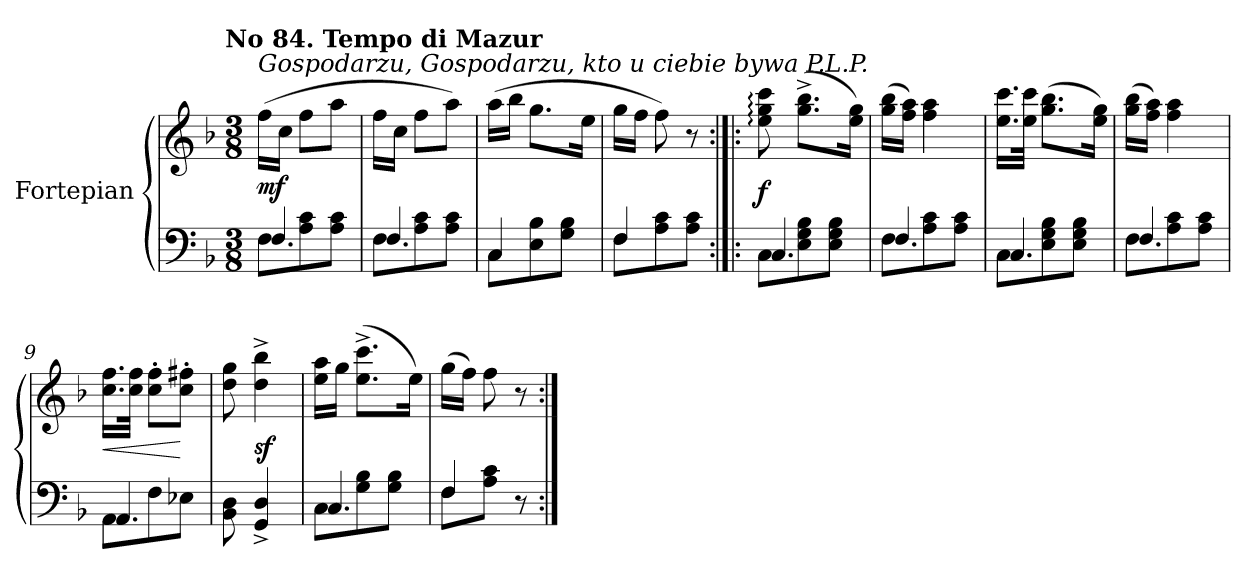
**kern	**kern	**dynam
*part1	*part1	*part1
*staff2	*staff1	*staff1/2
*I"Fortepian	*	*
*clefF4	*clefG2	*
*k[b-]	*k[b-]	*
!!LO:TX:omd:t=No 84. Tempo di Mazur
*M3/8	*M3/8	*
=1	=1	=1
*^	*	*
!	!	!LO:TX:a:i:t=Gospodarzu, Gospodarzu, kto u ciebie bywa P.L.P.	!
8F\L	4.F/	(16ff\LL	mf
.	.	16cc\JJ	.
8A\ 8c\	.	8ff\L	.
8A\ 8c\J	.	8aa\J	.
=2	=2	=2	=2
8F\L	4.F/	16ff\LL	.
.	.	16cc\JJ	.
8A\ 8c\	.	8ff\L	.
8A\ 8c\J	.	8aa\J)	.
=3	=3	=3	=3
8C\L	4C/	(16aa\LL	.
.	.	16bb-\JJ	.
8E\ 8B-\	.	8.gg\L	.
8G\ 8B-\J	8ryy	.	.
.	.	16ee\Jk	.
=4	=4	=4	=4
8F\L	4F/	16gg\LL	.
.	.	16ff\JJ	.
8A\ 8c\	.	8ff\)	.
8A\ 8c\J	8ryy	8r	.
=5:|!|:	=5:|!|:	=5:|!|:	=5:|!|:
8C\L	4.C/	8ee:\ 8gg:\ 8ccc:\	f
8E\ 8G\ 8B-\	.	(8.gg^\ 8.bb-^\L	.
8E\ 8G\ 8B-\J	.	.	.
.	.	16ee\ 16gg\Jk)	.
=6	=6	=6	=6
8F\L	4.F/	(16gg\ 16bb-\LL	.
.	.	16ff\ 16aa\JJ)	.
8A\ 8c\	.	4ff\ 4aa\	.
8A\ 8c\J	.	.	.
=7	=7	=7	=7
8C\L	4.C/	16.ee\ 16.ccc\LL	.
.	.	32ee\ 32ccc\JJk	.
8E\ 8G\ 8B-\	.	(8.gg\ 8.bb-\L	.
8E\ 8G\ 8B-\J	.	.	.
.	.	16ee\ 16gg\Jk)	.
=8	=8	=8	=8
8F\L	4.F/	(16gg\ 16bb-\LL	.
.	.	16ff\ 16aa\JJ)	.
8A\ 8c\	.	4ff\ 4aa\	.
8A\ 8c\J	.	.	.
=9	=9	=9	=9
8AA\L	4.AA/	16.cc\ 16.ff\LL	<
.	.	32cc\ 32ff\JJk	.
8F\	.	8cc'\ 8ff'\L	.
8E-X\J	.	8cc'\ 8ff#X'\J	[
*v	*v	*	*
=10	=10	=10
8BB-\ 8D\	8dd\ 8gg\	.
4GG^>/ 4D^>/	4dd^\ 4bb-^\	sf
=11	=11	=11
*^	*	*
8C\L	4.C/	16ee\ 16aa\LL	.
.	.	16gg\JJ	.
8G\ 8B-\	.	(8.ee^\ 8.ccc^\L	.
8G\ 8B-\J	.	.	.
.	.	16ee\Jk)	.
=12	=12	=12	=12
8F\L	4F/	(16gg\LL	.
.	.	16ff\JJ)	.
8A\ 8c\J	.	8ff\	.
8r	8ryy	8r	.
*v	*v	*	*
=:|!	=:|!	=:|!
*-	*-	*-
